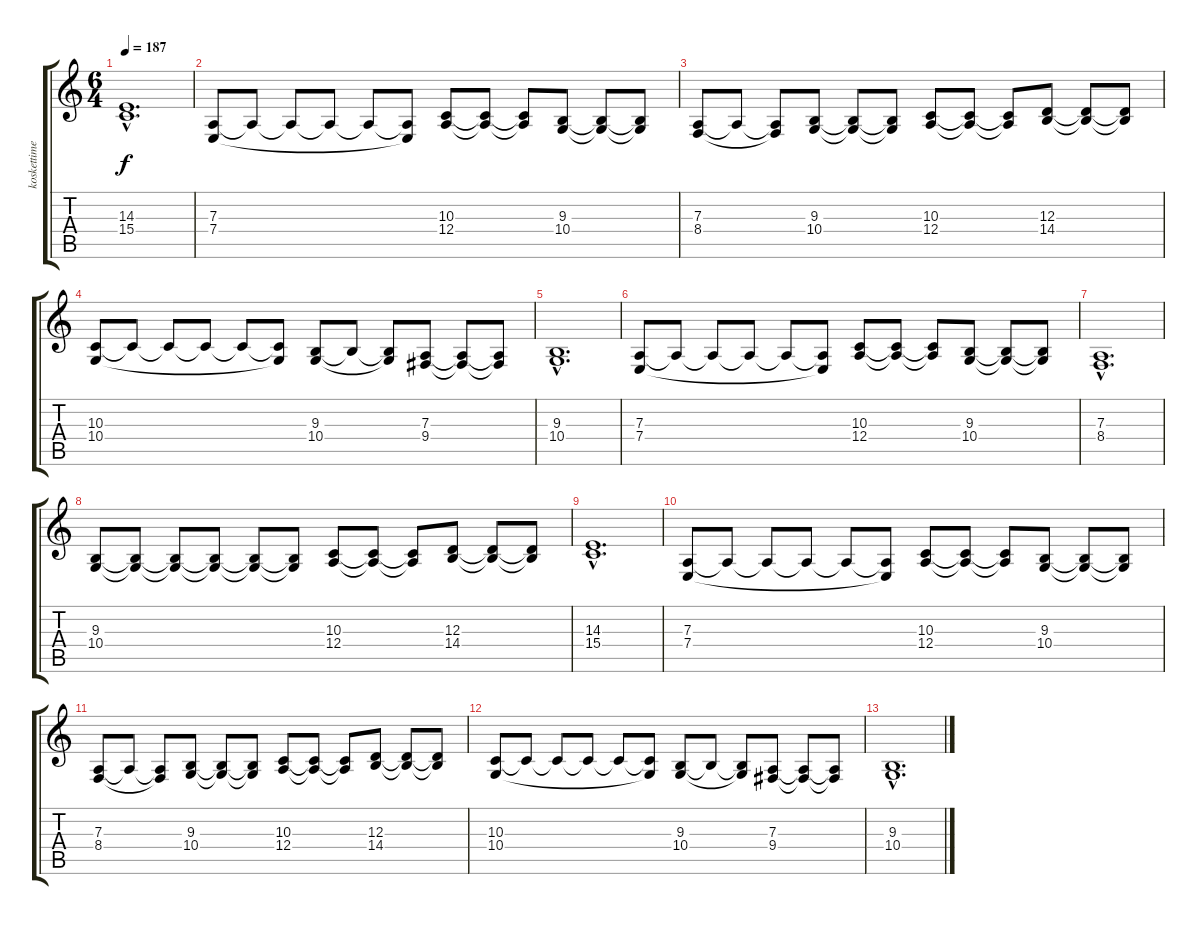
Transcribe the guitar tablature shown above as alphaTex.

\track ("koskettimet 2" "koskettime") {instrument tangoaccordion}
\staff {score tabs}
\tuning (B3 Gb3 D3 A2 E2 B1) {hide}
\ts (6 4)
\tempo 187
\clef g2
\ks c
(14.3{hac} 15.4{hac}).1{d dy f} |
(7.3 7.4).8 7.3{t}.8 7.3{t}.8 7.3{t}.8 7.3{t}.8 (7.3{t} 7.4{t}).8 (10.3 12.4).8 (10.3{t} 12.4{t}).8 (10.3{t} 12.4{t}).8 (9.3 10.4).8 (9.3{t} 10.4{t}).8 (9.3{t} 10.4{t}).8 |
(7.3 8.4).8 7.3{t}.8 (7.3{t} 8.4{t}).8 (9.3 10.4).8 (9.3{t} 10.4{t}).8 (9.3{t} 10.4{t}).8 (10.3 12.4).8 (10.3{t} 12.4{t}).8 (10.3{t} 12.4{t}).8 (12.3 14.4).8 (12.3{t} 14.4{t}).8 (12.3{t} 14.4{t}).8 |
(10.3 10.4).8 10.3{t}.8 10.3{t}.8 10.3{t}.8 10.3{t}.8 (10.3{t} 10.4{t}).8 (9.3 10.4).8 9.3{t}.8 (9.3{t} 10.4{t}).8 (7.3 9.4).8 (7.3{t} 9.4{t}).8 (7.3{t} 9.4{t}).8 |
(9.3{hac} 10.4{hac}).1{d} |
(7.3 7.4).8 7.3{t}.8 7.3{t}.8 7.3{t}.8 7.3{t}.8 (7.3{t} 7.4{t}).8 (10.3 12.4).8 (10.3{t} 12.4{t}).8 (10.3{t} 12.4{t}).8 (9.3 10.4).8 (9.3{t} 10.4{t}).8 (9.3{t} 10.4{t}).8 |
(7.3{hac} 8.4{hac}).1{d} |
(9.3 10.4).8 (9.3{t} 10.4{t}).8 (9.3{t} 10.4{t}).8 (9.3{t} 10.4{t}).8 (9.3{t} 10.4{t}).8 (9.3{t} 10.4{t}).8 (10.3 12.4).8 (10.3{t} 12.4{t}).8 (10.3{t} 12.4{t}).8 (12.3 14.4).8 (12.3{t} 14.4{t}).8 (12.3{t} 14.4{t}).8 |
(14.3{hac} 15.4{hac}).1{d} |
(7.3 7.4).8 7.3{t}.8 7.3{t}.8 7.3{t}.8 7.3{t}.8 (7.3{t} 7.4{t}).8 (10.3 12.4).8 (10.3{t} 12.4{t}).8 (10.3{t} 12.4{t}).8 (9.3 10.4).8 (9.3{t} 10.4{t}).8 (9.3{t} 10.4{t}).8 |
(7.3 8.4).8 7.3{t}.8 (7.3{t} 8.4{t}).8 (9.3 10.4).8 (9.3{t} 10.4{t}).8 (9.3{t} 10.4{t}).8 (10.3 12.4).8 (10.3{t} 12.4{t}).8 (10.3{t} 12.4{t}).8 (12.3 14.4).8 (12.3{t} 14.4{t}).8 (12.3{t} 14.4{t}).8 |
(10.3 10.4).8 10.3{t}.8 10.3{t}.8 10.3{t}.8 10.3{t}.8 (10.3{t} 10.4{t}).8 (9.3 10.4).8 9.3{t}.8 (9.3{t} 10.4{t}).8 (7.3 9.4).8 (7.3{t} 9.4{t}).8 (7.3{t} 9.4{t}).8 |
(9.3{hac} 10.4{hac}).1{d}
